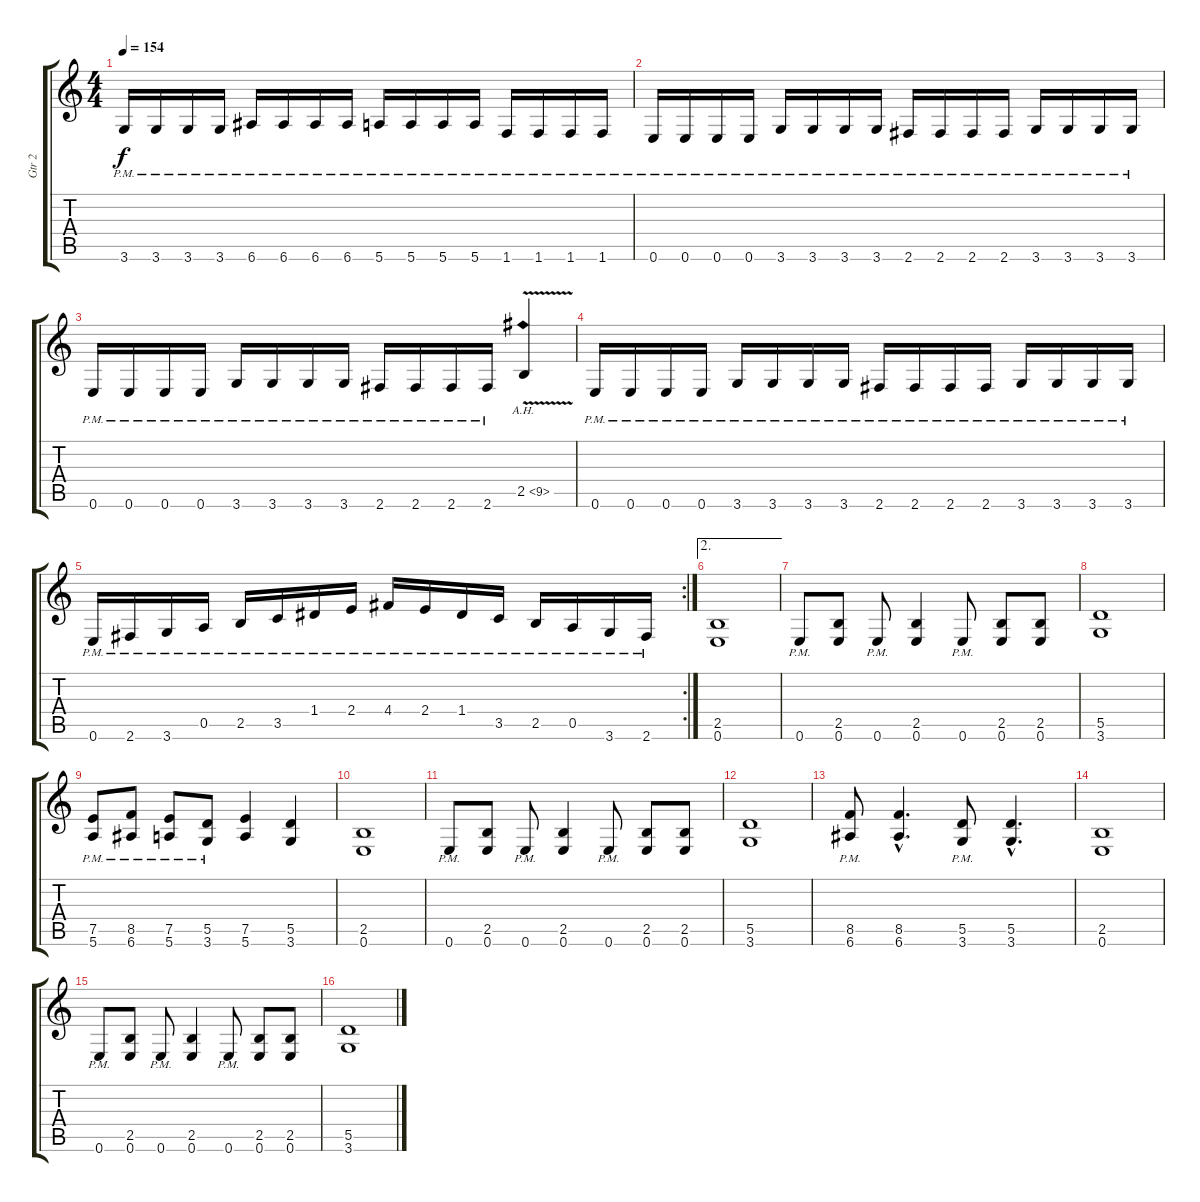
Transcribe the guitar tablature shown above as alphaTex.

\track ("Gtr 2" "Gtr 2") {instrument distortionguitar}
\staff {score tabs}
\tuning (E4 B3 G3 D3 A2 E2) {hide}
\ts (4 4)
\tempo 154
\clef g2
\ks c
3.6{pm}.16{dy f} 3.6{pm}.16 3.6{pm}.16 3.6{pm}.16 6.6{pm}.16 6.6{pm}.16 6.6{pm}.16 6.6{pm}.16 5.6{pm}.16 5.6{pm}.16 5.6{pm}.16 5.6{pm}.16 1.6{pm}.16 1.6{pm}.16 1.6{pm}.16 1.6{pm}.16 |
0.6{pm}.16 0.6{pm}.16 0.6{pm}.16 0.6{pm}.16 3.6{pm}.16 3.6{pm}.16 3.6{pm}.16 3.6{pm}.16 2.6{pm}.16 2.6{pm}.16 2.6{pm}.16 2.6{pm}.16 3.6{pm}.16 3.6{pm}.16 3.6{pm}.16 3.6{pm}.16 |
0.6{pm}.16 0.6{pm}.16 0.6{pm}.16 0.6{pm}.16 3.6{pm}.16 3.6{pm}.16 3.6{pm}.16 3.6{pm}.16 2.6{pm}.16 2.6{pm}.16 2.6{pm}.16 2.6{pm}.16 2.5{ah 7 v}.4 |
0.6{pm}.16 0.6{pm}.16 0.6{pm}.16 0.6{pm}.16 3.6{pm}.16 3.6{pm}.16 3.6{pm}.16 3.6{pm}.16 2.6{pm}.16 2.6{pm}.16 2.6{pm}.16 2.6{pm}.16 3.6{pm}.16 3.6{pm}.16 3.6{pm}.16 3.6{pm}.16 |
\rc 2
0.6{pm}.16 2.6{pm}.16 3.6{pm}.16 0.5{pm}.16 2.5{pm}.16 3.5{pm}.16 1.4{pm}.16 2.4{pm}.16 4.4{pm}.16 2.4{pm}.16 1.4{pm}.16 3.5{pm}.16 2.5{pm}.16 0.5{pm}.16 3.6{pm}.16 2.6{pm}.16 |
\ae 2
(2.5 0.6).1 |
0.6{pm}.8 (2.5 0.6).8 0.6{pm}.8 (2.5 0.6).4 0.6{pm}.8 (2.5 0.6).8 (2.5 0.6).8 |
(5.5 3.6).1 |
(7.5{pm} 5.6{pm}).8 (8.5{pm} 6.6{pm}).8 (7.5{pm} 5.6{pm}).8 (5.5{pm} 3.6{pm}).8 (7.5 5.6).4 (5.5 3.6).4 |
(2.5 0.6).1 |
0.6{pm}.8 (2.5 0.6).8 0.6{pm}.8 (2.5 0.6).4 0.6{pm}.8 (2.5 0.6).8 (2.5 0.6).8 |
(5.5 3.6).1 |
(8.5{pm} 6.6{pm}).8 (8.5{hac} 6.6{hac}).4{d} (5.5{pm} 3.6{pm}).8 (5.5{hac} 3.6{hac}).4{d} |
(2.5 0.6).1 |
0.6{pm}.8 (2.5 0.6).8 0.6{pm}.8 (2.5 0.6).4 0.6{pm}.8 (2.5 0.6).8 (2.5 0.6).8 |
(5.5 3.6).1
